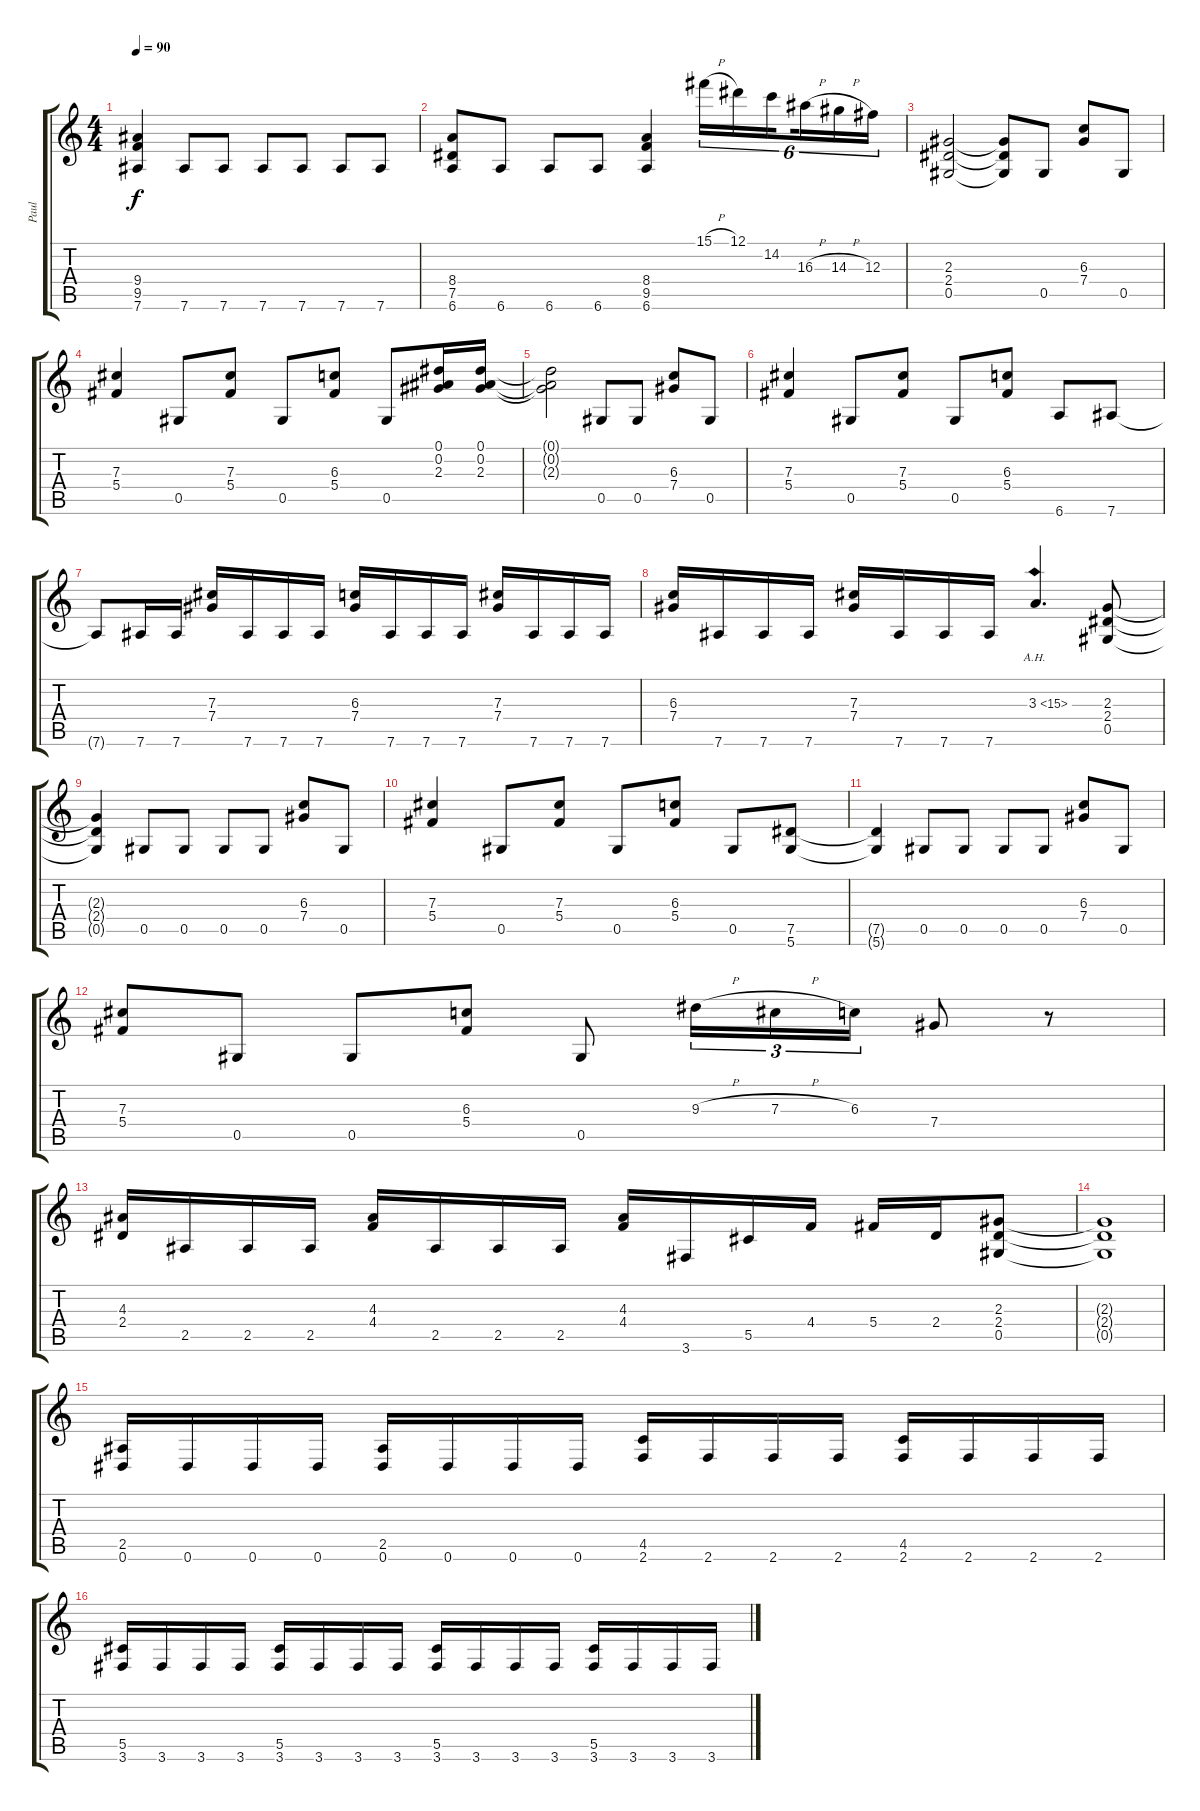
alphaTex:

\track ("Paul" "Paul") {instrument distortionguitar}
\staff {score tabs}
\tuning (Eb4 Bb3 Gb3 Db3 Ab2 Eb2) {hide}
\ts (4 4)
\tempo 90
\clef g2
\ks c
(9.4 9.5 7.6).4{dy f} 7.6.8 7.6.8 7.6.8 7.6.8 7.6.8 7.6.8 |
(8.4 7.5 6.6).8 6.6.8 6.6.8 6.6.8 (8.4 9.5 6.6).4 15.1{h}.16{tu (6 4)} 12.1.16{tu (6 4)} 14.2.16{tu (6 4) beam splitsecondary} 16.3{h}.16{tu (6 4)} 14.3{h}.16{tu (6 4)} 12.3.16{tu (6 4)} |
(2.3 2.4 0.5).2 (2.3{t} 2.4{t} 0.5{t}).8 0.5.8 (6.3 7.4).8 0.5.8 |
(7.3 5.4).4 0.5.8 (7.3 5.4).8 0.5.8 (6.3 5.4).8 0.5.8 (0.1 0.2 2.3).16 (0.1 0.2 2.3).16 |
(0.1{t} 0.2{t} 2.3{t}).2 0.5.8 0.5.8 (6.3 7.4).8 0.5.8 |
(7.3 5.4).4 0.5.8 (7.3 5.4).8 0.5.8 (6.3 5.4).8 6.6.8 7.6.8 |
7.6{t}.8 7.6.16 7.6.16 (7.3 7.4).16 7.6.16 7.6.16 7.6.16 (6.3 7.4).16 7.6.16 7.6.16 7.6.16 (7.3 7.4).16 7.6.16 7.6.16 7.6.16 |
(6.3 7.4).16 7.6.16 7.6.16 7.6.16 (7.3 7.4).16 7.6.16 7.6.16 7.6.16 3.3{ah 12}.4{d} (2.3 2.4 0.5).8 |
(2.3{t} 2.4{t} 0.5{t}).4 0.5.8 0.5.8 0.5.8 0.5.8 (6.3 7.4).8 0.5.8 |
(7.3 5.4).4 0.5.8 (7.3 5.4).8 0.5.8 (6.3 5.4).8 0.5.8 (7.5 5.6).8 |
(7.5{t} 5.6{t}).4 0.5.8 0.5.8 0.5.8 0.5.8 (6.3 7.4).8 0.5.8 |
(7.3 5.4).8 0.5.8 0.5.8 (6.3 5.4).8 0.5.8 9.3{h}.16{tu (3 2)} 7.3{h}.16{tu (3 2)} 6.3.16{tu (3 2)} 7.4.8 r.8 |
(4.3 2.4).16 2.5.16 2.5.16 2.5.16 (4.3 4.4).16 2.5.16 2.5.16 2.5.16 (4.3 4.4).16 3.6.16 5.5.16 4.4.16 5.4.16 2.4.16 (2.3 2.4 0.5).8 |
(2.3{t} 2.4{t} 0.5{t}).1 |
(2.5 0.6).16 0.6.16 0.6.16 0.6.16 (2.5 0.6).16 0.6.16 0.6.16 0.6.16 (4.5 2.6).16 2.6.16 2.6.16 2.6.16 (4.5 2.6).16 2.6.16 2.6.16 2.6.16 |
(5.5 3.6).16 3.6.16 3.6.16 3.6.16 (5.5 3.6).16 3.6.16 3.6.16 3.6.16 (5.5 3.6).16 3.6.16 3.6.16 3.6.16 (5.5 3.6).16 3.6.16 3.6.16 3.6.16
